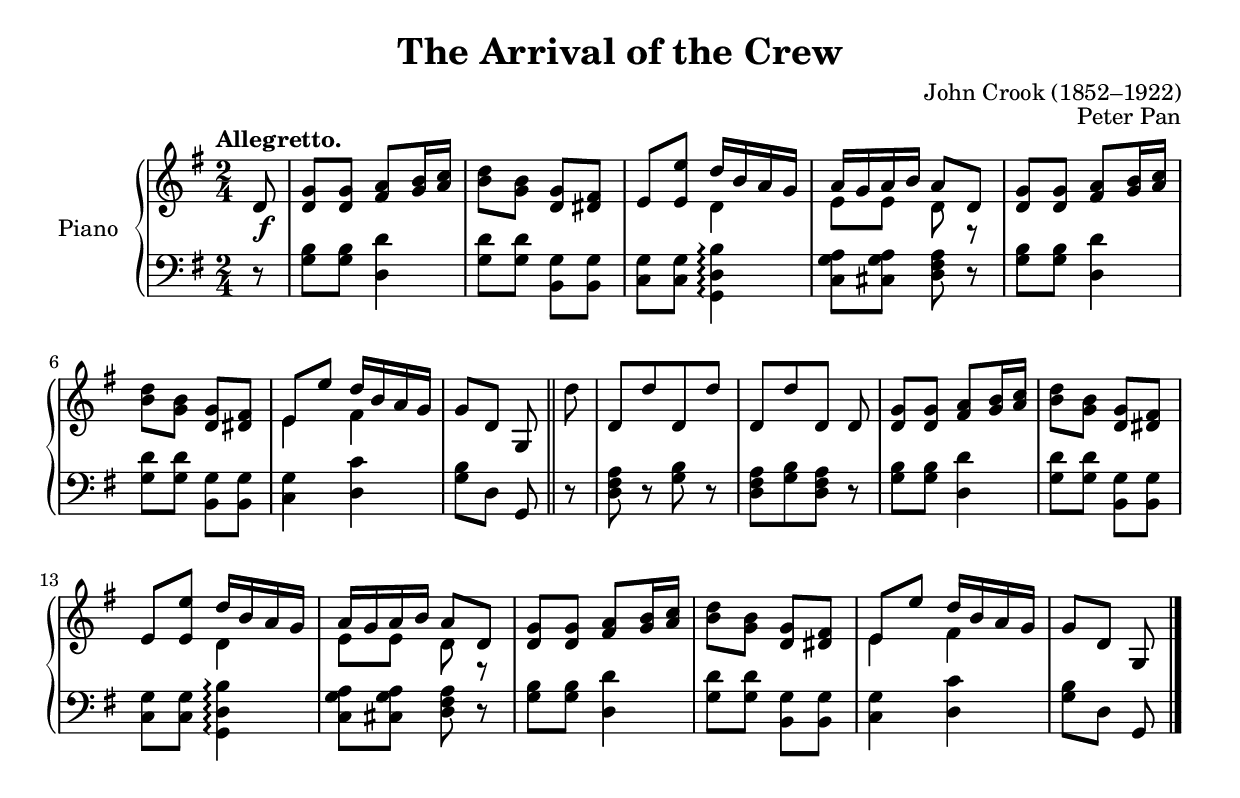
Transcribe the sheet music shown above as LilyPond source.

\version "2.19.52"
\language "english"
\include "Peter_Pan.ily"

\include "articulate.ly"

\header {
  title = "The Arrival of the Crew"
% style = "Incidental"
}

\tagGroup #'(midi-only score-only)


upperOne = \relative c' {
							d8		|
	<d g>		q		<fs a>		<g b>16	<a c>	|
	<b d>8		<g b>		<d g>		<ds fs>		|
  << {
	e8		<e e'>		d'16	b	a	g	|
	a	g	a	b	a8		d,		|
  } \\ {
	s4				d				|
	e8		e		d		r		|
  } >>

	<d g>		q		<fs a>		<g b>16	<a c>	|
	<b d>8		<g b>		<d g>		<ds fs>		|
  << {
	e8		e'		d16	b	a	g	|
  } \\ {
	e4				fs				|
  } >>
	g8		d		g,		%…
}

lowerOne = \relative c' {
  \repeat unfold 2 {
							r8		|
	<g b>8		q		<d d'>4				|
	<g d'>8		q		<b, g'>		q		|
  }
  \alternative {
    {
	<c g'>8		q		<g d' b'>4\arpeggio		|
	<c g' a>8	<cs g' a>	<d fs a>	%…
    }
    {
	<c g'>4				<d c'>				|
	<g b>8		d		g,		%…
    }
  }
}


upperTwo = \relative c'' {
							d8		|
	d,[		d'		d,		d']		|
	d,[		d'		d,]		%…

	\upperOne
}

lowerTwo = \relative c {
							r8		|
	<d fs a>	r		<g b>		r		|
	<d fs a>[	<g b>		<d fs a>]	%…

	\lowerOne
}


dynamics = {
  \set Score.tempoHideNote = ##t

  \time 2/4
  \tempo "Allegretto." 4 = 116

  \partial 8
	<>\f
		s8	|
	s2*7		|
	s4.	%…
  \bar "||"

  % \partial 8
		s8	|
	s2*9		|
	s4.	%…
  \bar "|."
}

upper = {
  \clef treble

  \key g \major
  \upperOne

  \upperTwo
}

lower = {
  \clef bass

  \key g \major
  \lowerOne

  \lowerTwo
}


\score {
  \new PianoStaff
    \with {
      instrumentName = #"Piano"
    }
  \keepWithTag #'score-only
  <<
    \new Staff = "upper" \upper
    \new Dynamics = "dynamics" \dynamics
    \new Staff = "lower" \lower
  >>
  \layout {}
}

\score {
  \new PianoStaff
    \with {
      midiInstrument = #"acoustic grand"
    }
  \keepWithTag #'midi-only
  <<
    \new Staff = "upper"
    \articulate
    \unfoldRepeats
    <<
      \upper
      \dynamics
    >>
    \new Staff = "lower"
    \articulate
    \unfoldRepeats
    <<
      \lower
      \dynamics
    >>
  >>
  \midi {}
  % \layout {}
}
